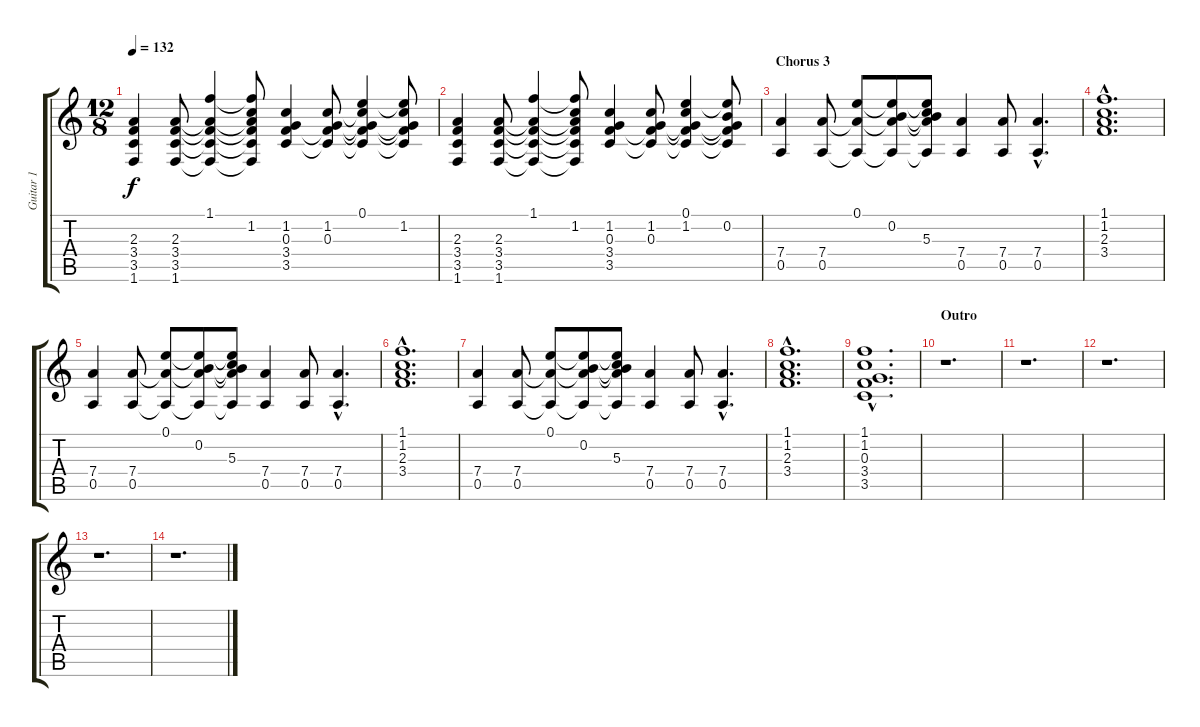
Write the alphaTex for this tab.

\track ("Guitar 1" "Guitar 1") {instrument overdrivenguitar}
\staff {score tabs}
\tuning (E4 B3 G3 D3 A2 E2) {hide}
\ts (12 8)
\tempo 132
\clef g2
\ks c
(2.3 3.4 3.5 1.6).4{dy f} (2.3 3.4 3.5 1.6).8 (1.1 2.3{t} 3.4{t} 3.5{t} 1.6{t}).4 (1.1{t} 1.2 2.3{t} 3.4{t} 3.5{t} 1.6{t}).8 (1.2 0.3 3.4 3.5).4 (1.2 0.3 3.4{t} 3.5{t}).8 (0.1 1.2{t} 0.3{t} 3.4{t} 3.5{t}).4 (0.1{t} 1.2 0.3{t} 3.4{t} 3.5{t}).8 |
(2.3 3.4 3.5 1.6).4 (2.3 3.4 3.5 1.6).8 (1.1 2.3{t} 3.4{t} 3.5{t} 1.6{t}).4 (1.1{t} 1.2 2.3{t} 3.4{t} 3.5{t} 1.6{t}).8 (1.2 0.3 3.4 3.5).4 (1.2 0.3 3.4{t} 3.5{t}).8 (0.1 1.2 0.3{t} 3.4{t} 3.5{t}).4 (0.1{t} 0.2 0.3{t} 3.4{t} 3.5{t}).8 |
\section ("" "Chorus 3")
(7.4 0.5).4 (7.4 0.5).8 (0.1 7.4{t} 0.5{t}).8 (0.1{t} 0.2 7.4{t} 0.5{t}).8 (0.1{t} 0.2{t} 5.3 7.4{t} 0.5{t}).8 (7.4 0.5).4 (7.4 0.5).8 (7.4{hac} 0.5{hac}).4{d} |
(1.1{hac} 1.2{hac} 2.3{hac} 3.4{hac}).1{d} |
(7.4 0.5).4 (7.4 0.5).8 (0.1 7.4{t} 0.5{t}).8 (0.1{t} 0.2 7.4{t} 0.5{t}).8 (0.1{t} 0.2{t} 5.3 7.4{t} 0.5{t}).8 (7.4 0.5).4 (7.4 0.5).8 (7.4{hac} 0.5{hac}).4{d} |
(1.1{hac} 1.2{hac} 2.3{hac} 3.4{hac}).1{d} |
(7.4 0.5).4 (7.4 0.5).8 (0.1 7.4{t} 0.5{t}).8 (0.1{t} 0.2 7.4{t} 0.5{t}).8 (0.1{t} 0.2{t} 5.3 7.4{t} 0.5{t}).8 (7.4 0.5).4 (7.4 0.5).8 (7.4{hac} 0.5{hac}).4{d} |
(1.1{hac} 1.2{hac} 2.3{hac} 3.4{hac}).1{d} |
(1.1{hac} 1.2{hac} 0.3{hac} 3.4{hac} 3.5{hac}).1{d} |
\section ("" "Outro")
r.1{d} |
r.1{d} |
r.1{d} |
r.1{d} |
r.1{d}
